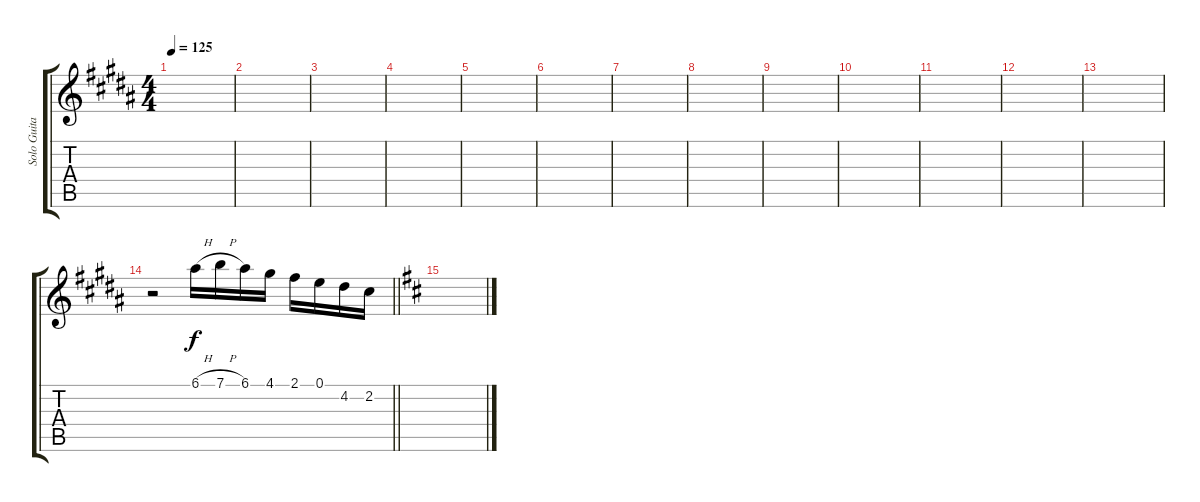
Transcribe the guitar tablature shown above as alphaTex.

\track ("Solo Guitar" "Solo Guita") {instrument distortionguitar}
\staff {score tabs}
\tuning (E4 B3 G3 D3 A2 E2) {hide}
\ts (4 4)
\tempo 125
\clef g2
\ks b
|
|
|
|
|
|
|
|
|
|
|
|
|
\barLineRight lightlight
r.2 6.1{h}.16 7.1{h}.16 6.1.16 4.1.16 2.1.16 0.1.16 4.2.16 2.2.16 |
\ks d
